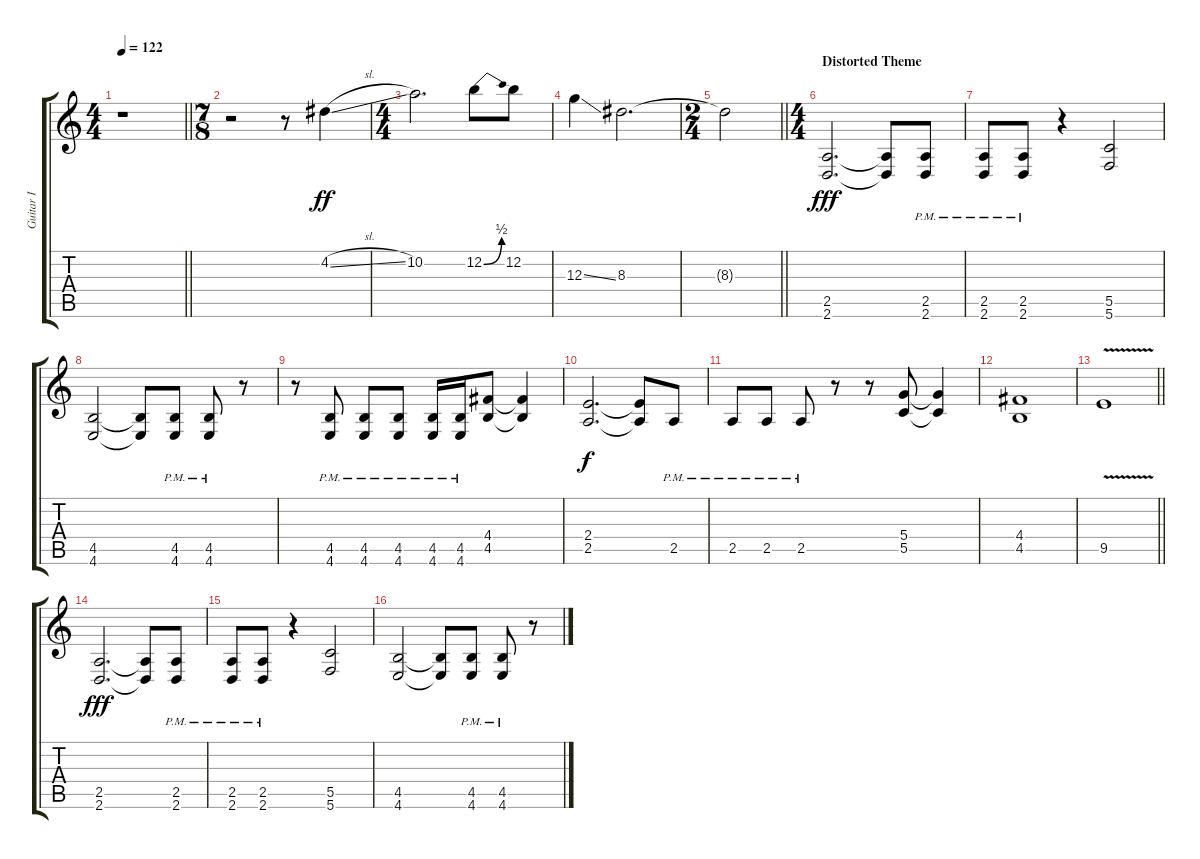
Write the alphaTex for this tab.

\track ("Guitar I" "Guitar I") {instrument electricguitarclean}
\staff {score tabs}
\tuning (E4 B3 G3 D3 G2 C2) {hide}
\ts (4 4)
\tempo 122
\clef g2
\barLineRight lightlight
\ks c
r.1{dy mf} |
\ts (7 8)
r.2 r.8 4.2{sl}.4{dy ff} |
\ts (4 4)
10.2.2{d} 12.2{be (bend 0 0 60 2)}.8 12.2.8 |
12.3{ss}.4 8.3.2{d} |
\ts (2 4)
\barLineRight lightlight
8.3{t}.2 |
\ts (4 4)
\section ("" "Distorted Theme")
(2.5 2.6).2{d dy fff instrument overdrivenguitar} (2.5{t} 2.6{t}).8 (2.5{pm} 2.6{pm}).8 |
(2.5{pm} 2.6{pm}).8 (2.5{pm} 2.6{pm}).8 r.4 (5.5 5.6).2 |
(4.5 4.6).2 (4.5{t} 4.6{t}).8 (4.5{pm} 4.6{pm}).8 (4.5{pm} 4.6{pm}).8 r.8 |
r.8 (4.5{pm} 4.6{pm}).8 (4.5{pm} 4.6{pm}).8 (4.5{pm} 4.6{pm}).8 (4.5{pm} 4.6{pm}).16 (4.5{pm} 4.6{pm}).16 (4.4 4.5).8 (4.4{t} 4.5{t}).4 |
(2.4 2.5).2{d dy f} (2.4{t} 2.5{t}).8 2.5{pm}.8 |
2.5{pm}.8 2.5{pm}.8 2.5{pm}.8 r.8 r.8 (5.4 5.5).8 (5.4{t} 5.5{t}).4 |
(4.4 4.5).1 |
\barLineRight lightlight
9.5{v}.1 |
(2.5 2.6).2{d dy fff} (2.5{t} 2.6{t}).8 (2.5{pm} 2.6{pm}).8 |
(2.5{pm} 2.6{pm}).8 (2.5{pm} 2.6{pm}).8 r.4 (5.5 5.6).2 |
(4.5 4.6).2 (4.5{t} 4.6{t}).8 (4.5{pm} 4.6{pm}).8 (4.5{pm} 4.6{pm}).8 r.8
